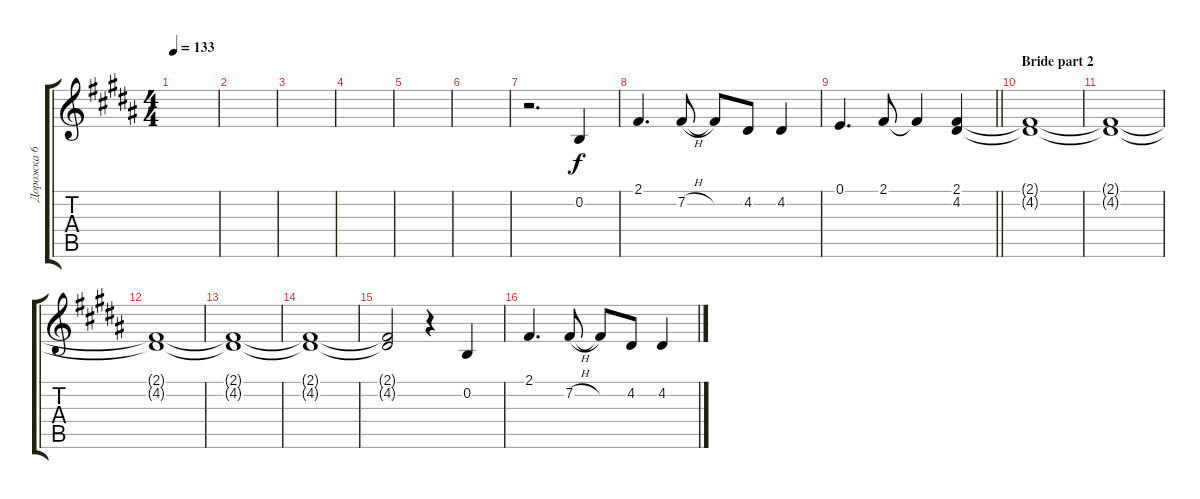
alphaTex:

\track ("Дорожка 6" "Дорожка 6") {instrument altosax}
\staff {score tabs}
\tuning (E4 B3 G3 D3 A2 E2) {hide}
\ts (4 4)
\tempo 133
\clef g2
\ks b
|
|
|
|
|
|
r.2{d} 0.2.4 |
2.1.4{d} 7.2{h}.8 7.2{t}.8 4.2.8 4.2.4 |
\barLineRight lightlight
0.1.4{d} 2.1.8 2.1{t}.4 (2.1 4.2).4 |
\section ("" "Bride part 2")
(2.1{t} 4.2{t}).1 |
(2.1{t} 4.2{t}).1 |
(2.1{t} 4.2{t}).1 |
(2.1{t} 4.2{t}).1 |
(2.1{t} 4.2{t}).1 |
(2.1{t} 4.2{t}).2 r.4 0.2.4 |
2.1.4{d} 7.2{h}.8 7.2{t}.8 4.2.8 4.2.4
